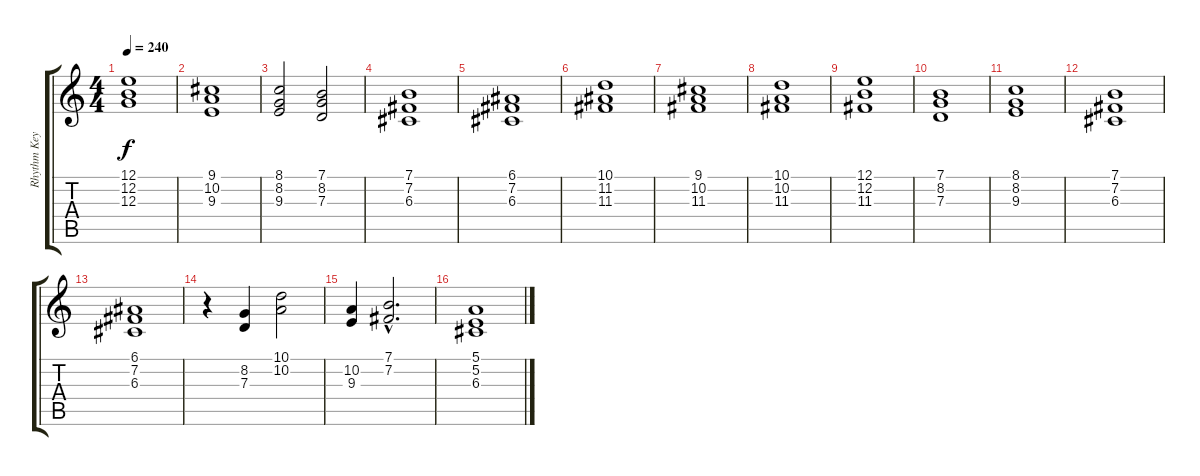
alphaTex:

\track ("Rhythm Keyboard" "Rhythm Key") {instrument harpsichord}
\staff {score tabs}
\tuning (E4 B3 G3 D3 A2 E2) {hide}
\ts (4 4)
\tempo 240
\clef g2
\ks c
(12.1 12.2 12.3).1{dy f} |
(9.1 10.2 9.3).1 |
(8.1 8.2 9.3).2 (7.1 8.2 7.3).2 |
(7.1 7.2 6.3).1 |
(6.1 7.2 6.3).1 |
(10.1 11.2 11.3).1 |
(9.1 10.2 11.3).1 |
(10.1 10.2 11.3).1 |
(12.1 12.2 11.3).1 |
(7.1 8.2 7.3).1 |
(8.1 8.2 9.3).1 |
(7.1 7.2 6.3).1 |
(6.1 7.2 6.3).1 |
r.4 (8.2 7.3).4 (10.1 10.2).2 |
(10.2 9.3).4 (7.1{hac} 7.2{hac}).2{d} |
(5.1 5.2 6.3).1
